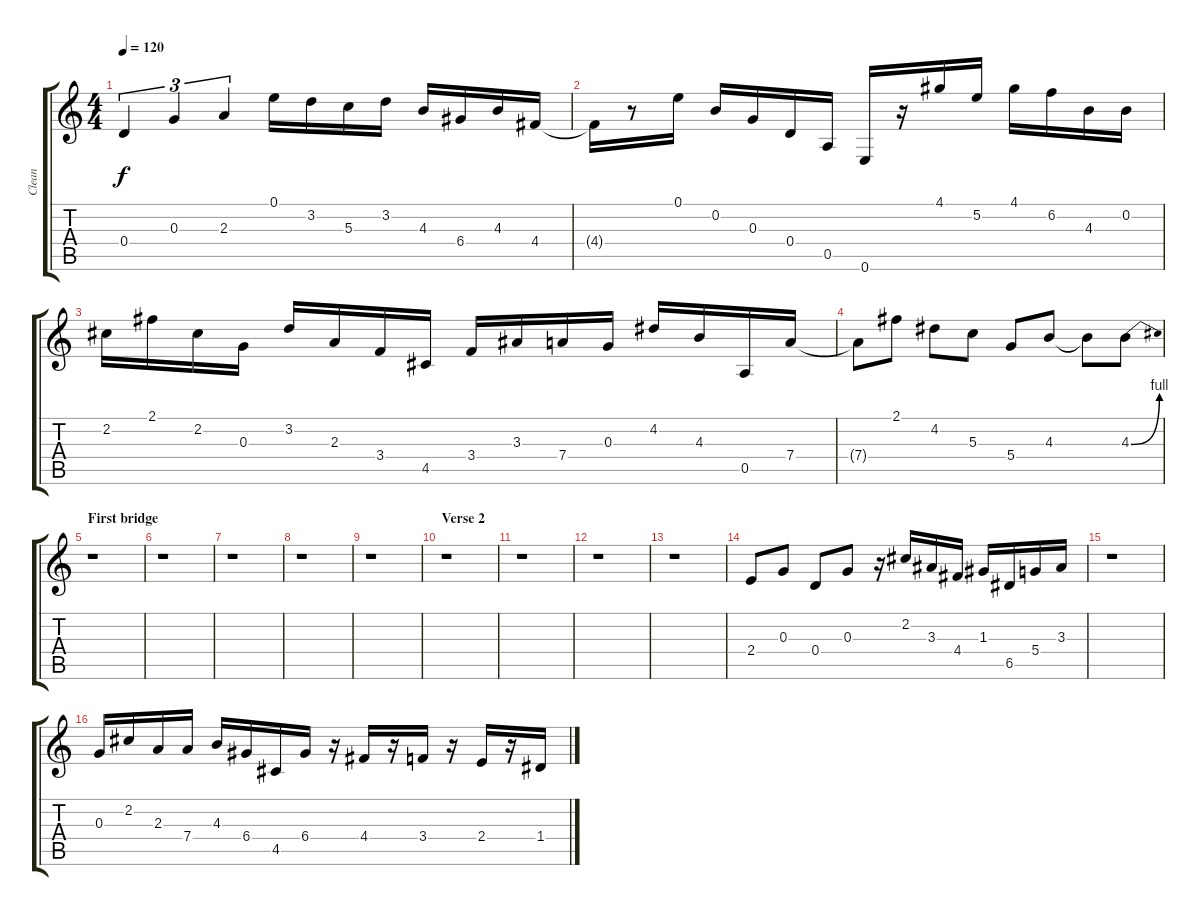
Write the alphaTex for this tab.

\track ("Clean" "Clean") {instrument electricguitarclean}
\staff {score tabs}
\tuning (E4 B3 G3 D3 A2 E2) {hide}
\ts (4 4)
\tempo 120
\clef g2
\ks c
0.4.4{tu (3 2) dy f} 0.3.4{tu (3 2)} 2.3.4{tu (3 2)} 0.1.16 3.2.16 5.3.16 3.2.16 4.3.16 6.4.16 4.3.16 4.4.16 |
4.4{t}.16 r.8 0.1.16 0.2.16 0.3.16 0.4.16 0.5.16 0.6.16 r.16 4.1.16 5.2.16 4.1.16 6.2.16 4.3.16 0.2.16 |
2.2.16 2.1.16 2.2.16 0.3.16 3.2.16 2.3.16 3.4.16 4.5.16 3.4.16 3.3.16 7.4.16 0.3.16 4.2.16 4.3.16 0.5.16 7.4.16 |
7.4{t}.8 2.1.8 4.2.8 5.3.8 5.4.8 4.3.8 4.3{t}.8 4.3{be (bend 0 0 60 4)}.8 |
\section ("" "First bridge")
r.1 |
r.1 |
r.1 |
r.1 |
r.1 |
\section ("" "Verse 2")
r.1 |
r.1 |
r.1 |
r.1 |
2.4.8{volume 15} 0.3.8 0.4.8 0.3.8 r.16 2.2.16 3.3.16 4.4.16 1.3.16 6.5.16 5.4.16 3.3.16 |
r.1 |
0.3.16 2.2.16 2.3.16 7.4.16 4.3.16 6.4.16 4.5.16 6.4.16 r.16 4.4.16 r.16 3.4.16 r.16 2.4.16 r.16 1.4.16
